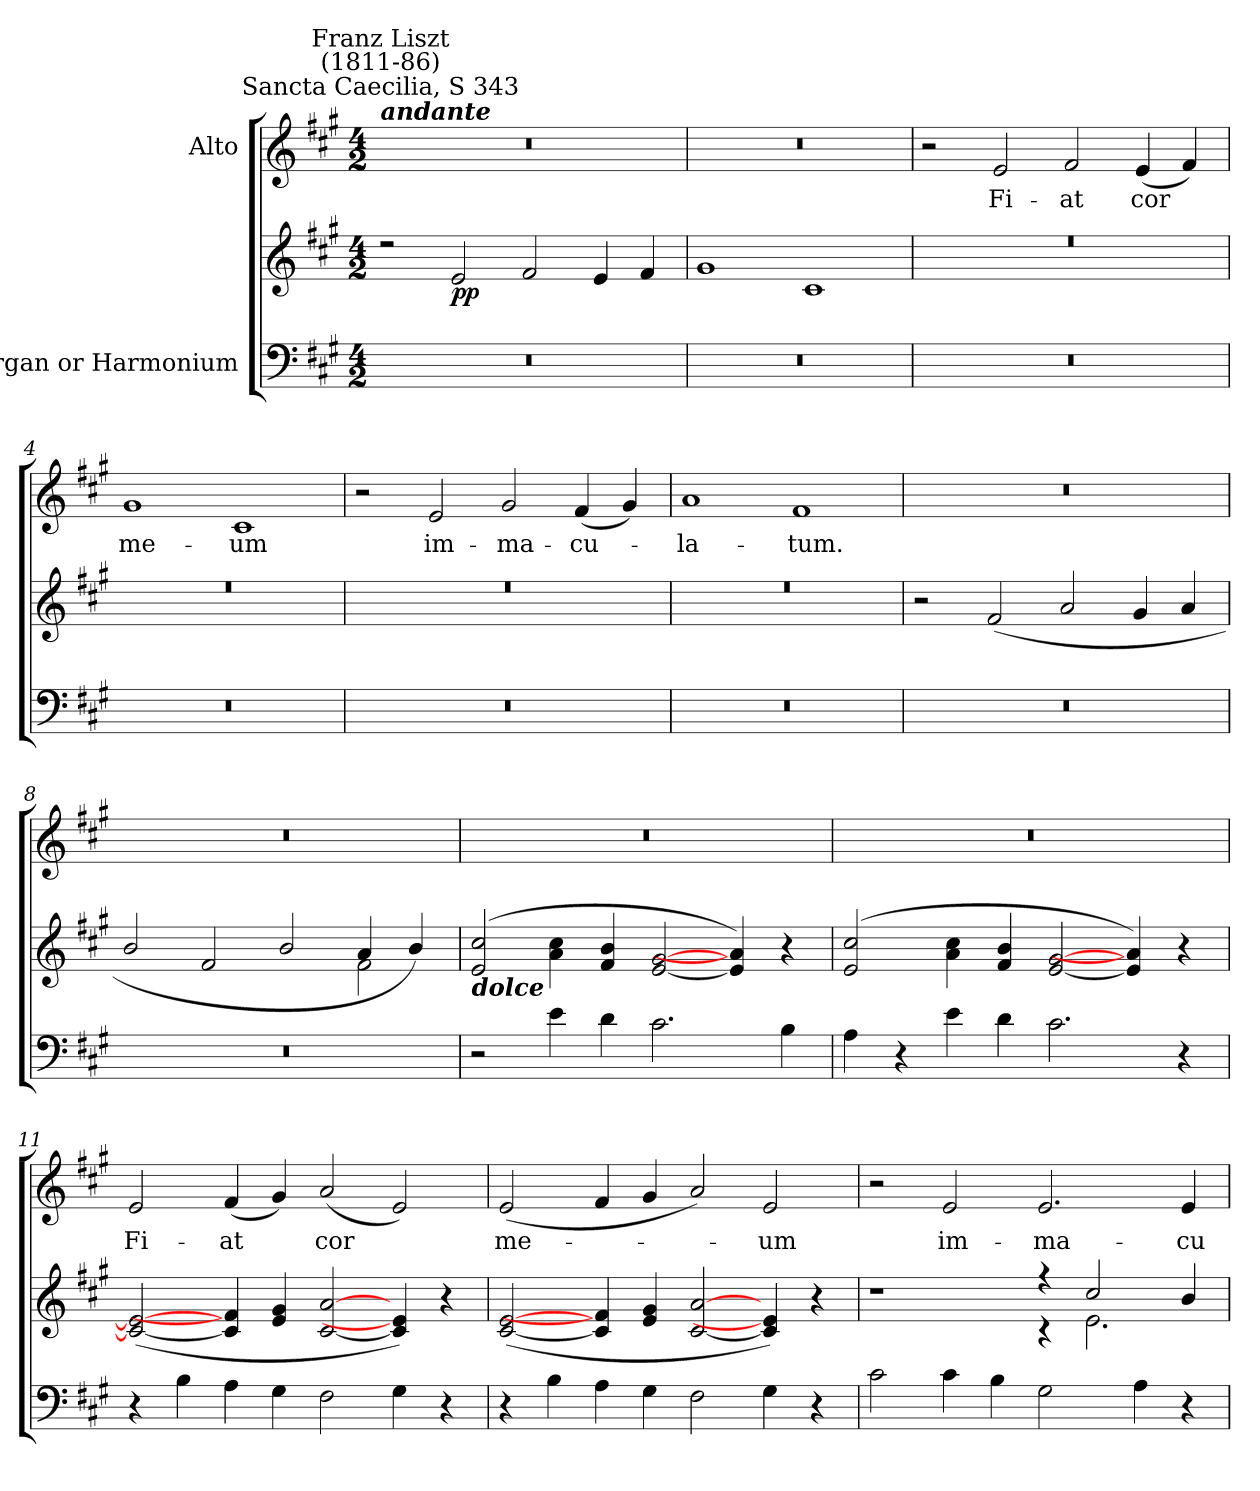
**kern	**kern	**dynam	**kern	**text
*part2	*part2	*part2	*part1	*part1
*staff3	*staff2	*staff2/3	*staff1	*staff1
*I"Organ or Harmonium	*	*	*I"Alto	*
*clefF4	*clefG2	*	*clefG2	*
*k[f#c#g#]	*k[f#c#g#]	*	*k[f#c#g#]	*
*A:	*A:	*	*A:	*
*M4/2	*M4/2	*	*M4/2	*
=1	=1	=1	=1	=1
*	*^	*	*	*
!	!	!	!	!LO:TX:a:Bi:t=andante	!
!	!	!	!	!LO:TX:a:cj:t=Sancta Caecilia, S 343	!
!	!	!	!	!LO:TX:a:cj:t=Franz Liszt\n(1811-86)	!
0r	2r	0ryy	.	0r	.
!	!	!	!LO:DY:b	!	!
.	(<2e	.	pp	.	.
.	2f#	.	.	.	.
.	4e	.	.	.	.
.	4f#	.	.	.	.
=2	=2	=2	=2	=2	=2
0r	1g#	0ryy	.	0r	.
.	1c#	.	.	.	.
=3	=3	=3	=3	=3	=3
0r	0r)	0ryy	.	2r	.
!	!	!	!	!	!LO:LY:b
.	.	.	.	2e	Fi-
!	!	!	!	!	!LO:LY:b
.	.	.	.	2f#	-at
!	!	!	!	!	!LO:LY:b
.	.	.	.	(<4e	cor
.	.	.	.	4f#)	.
=4	=4	=4	=4	=4	=4
!	!	!	!	!	!LO:LY:b
0r	0r	0ryy	.	1g#	me-
!	!	!	!	!	!LO:LY:b
.	.	.	.	1c#	-um
=5	=5	=5	=5	=5	=5
0r	0r	0ryy	.	2r	.
!	!	!	!	!	!LO:LY:b
.	.	.	.	2e	im-
!	!	!	!	!	!LO:LY:b
.	.	.	.	2g#	-ma-
!	!	!	!	!	!LO:LY:b
.	.	.	.	(<4f#	-cu-
.	.	.	.	4g#)	.
=6	=6	=6	=6	=6	=6
!	!	!	!	!	!LO:LY:b
0r	0r	0ryy	.	1a	la-
!	!	!	!	!	!LO:LY:b
.	.	.	.	1f#	-tum.
=7	=7	=7	=7	=7	=7
0r	2r	2ryy	.	0r	.
.	(<2f#	2ryy	.	.	.
.	2a	2ryy	.	.	.
.	4g#	2ryy	.	.	.
.	4a	.	.	.	.
=8	=8	=8	=8	=8	=8
0r	2b/	2ryy	.	0r	.
.	2f#	2ryy	.	.	.
.	2b/	2ryy	.	.	.
.	4a	2f#\	.	.	.
.	4b)	.	.	.	.
!!LO:LB:g=z
=9	=9	=9	=9	=9	=9
!	!LO:TX:b:Bi:t=dolce	!	!	!	!
2r	(<2e 2cc#	2ryy	.	0r	.
4e	4a 4cc#	2ryy	.	.	.
4d	4f# 4b	.	.	.	.
2.c#	[2e [2g#	2ryy	.	.	.
.	4e] 4a])	2ryy	.	.	.
4B	4r	.	.	.	.
=10	=10	=10	=10	=10	=10
4A	(<2e 2cc#	2ryy	.	0r	.
4r	.	.	.	.	.
4e	4a 4cc#	2ryy	.	.	.
4d	4f# 4b	.	.	.	.
2.c#	[2e [2g#	2ryy	.	.	.
.	4e] 4a])	2ryy	.	.	.
4r	4r	.	.	.	.
=11	=11	=11	=11	=11	=11
!	!	!	!	!	!LO:LY:b
4r	(<2c#_ 2e_	2ryy	.	2e	Fi-
4B	.	.	.	.	.
!	!	!	!	!	!LO:LY:b
4A	4c#] 4f#]	2ryy	.	(<4f#	-at
4G#	4e 4g#	.	.	4g#)	.
!	!	!	!	!	!LO:LY:b
2F#	[2c# [2a	2ryy	.	(<2a	cor
4G#	4c#] 4e])	2ryy	.	2e)	.
4r	4r	.	.	.	.
=12	=12	=12	=12	=12	=12
!	!	!	!	!	!LO:LY:b
4r	(<[2c# [2e	2ryy	.	(<2e	me-
4B	.	.	.	.	.
4A	4c#] 4f#]	2ryy	.	4f#	.
4G#	4e 4g#	.	.	4g#	.
2F#	[2c# [2a	2ryy	.	2a)	.
!	!	!	!	!	!LO:LY:b
4G#	4c#] 4e])	2ryy	.	2e	um
4r	4r	.	.	.	.
=13	=13	=13	=13	=13	=13
2c#	1r	2ryy	.	2r	.
!	!	!	!	!	!LO:LY:b
4c#	.	2ryy	.	2e	im-
4B	.	.	.	.	.
!	!	!	!	!	!LO:LY:b
2G#	4r	4r	.	2.e	-ma-
.	2cc#/	2.e\	.	.	.
4A	.	.	.	.	.
!	!	!	!	!	!LO:LY:b
4r	4b/	.	.	4e	-cu-
*	*v	*v	*	*	*
=	=	=	=	=
*-	*-	*-	*-	*-
